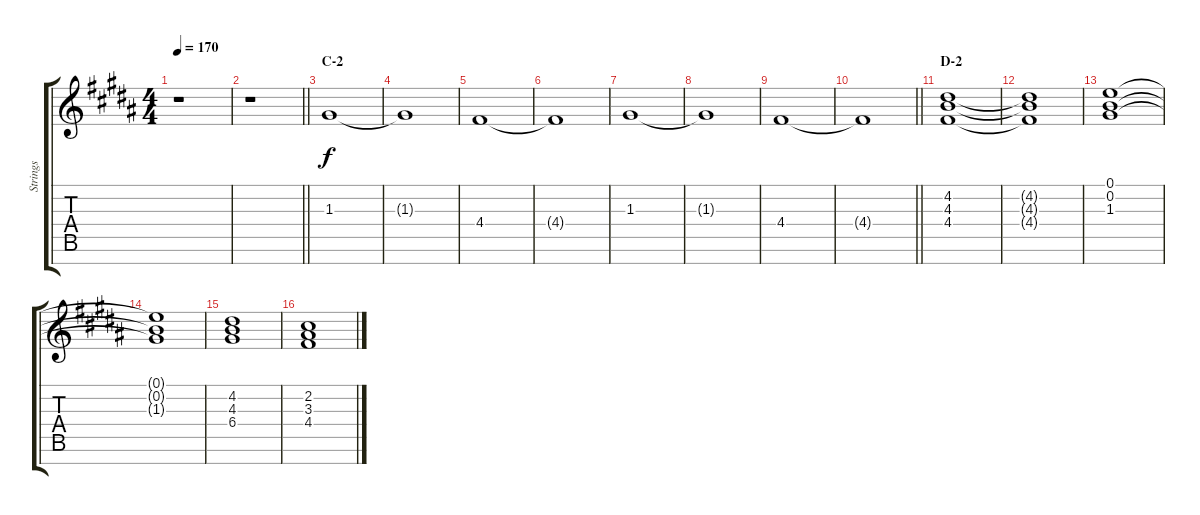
\track ("Strings" "Strings") {instrument stringensemble1}
\staff {score tabs}
\tuning (E5 B4 G4 D4 A3 E3 B2) {hide}
\ts (4 4)
\tempo 170
\clef g2
\ks b
r.1{dy f} |
\barLineRight lightlight
r.1 |
\section ("" "C-2")
1.3.1 |
1.3{t}.1 |
4.4.1 |
4.4{t}.1 |
1.3.1 |
1.3{t}.1 |
4.4.1 |
\barLineRight lightlight
4.4{t}.1 |
\section ("" "D-2")
(4.2 4.3 4.4).1 |
(4.2{t} 4.3{t} 4.4{t}).1 |
(0.1 0.2 1.3).1 |
(0.1{t} 0.2{t} 1.3{t}).1 |
(4.2 4.3 6.4).1 |
(2.2 3.3 4.4).1
